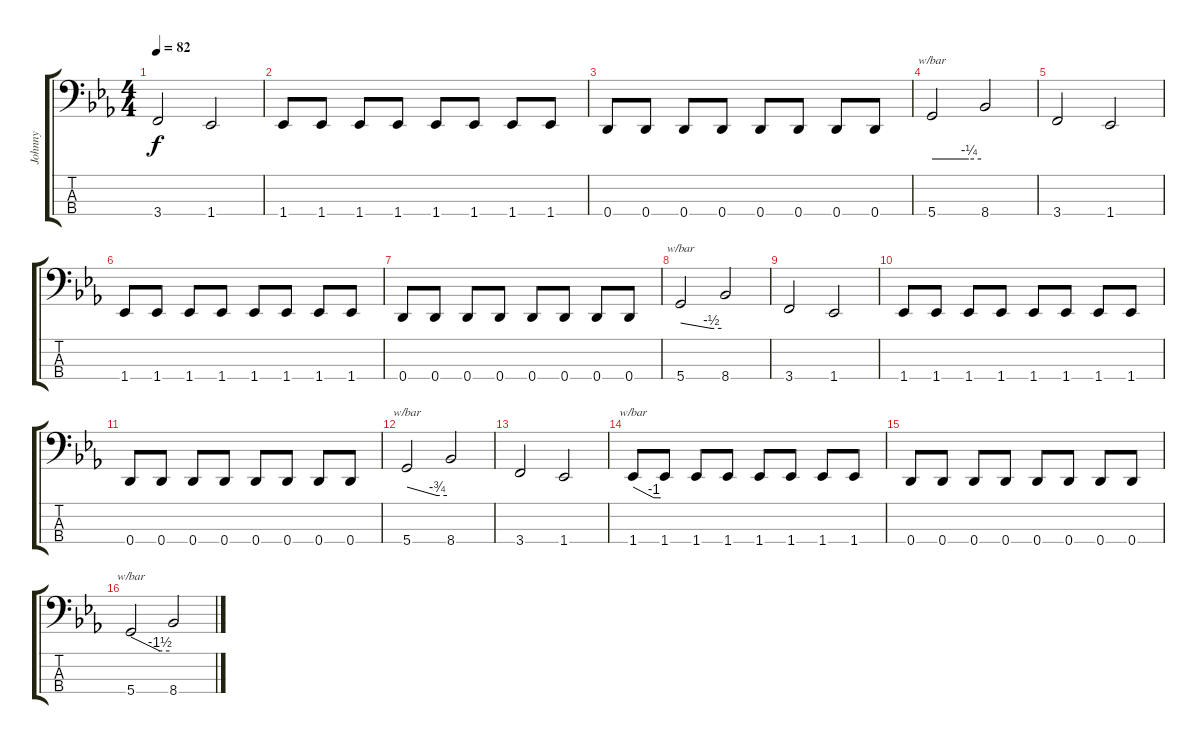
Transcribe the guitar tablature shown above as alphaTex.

\track ("Johnny" "Johnny") {instrument electricbasspick}
\staff {score tabs}
\tuning (G2 D2 A1 D1) {hide}
\ts (4 4)
\tempo 82
\clef f4
\ks eb
3.4.2{dy f} 1.4.2 |
1.4.8 1.4.8 1.4.8 1.4.8 1.4.8 1.4.8 1.4.8 1.4.8 |
0.4.8 0.4.8 0.4.8 0.4.8 0.4.8 0.4.8 0.4.8 0.4.8 |
5.4.2{tbe (custom default 0 0 45 -1 60 -1)} 8.4.2 |
3.4.2 1.4.2 |
1.4.8 1.4.8 1.4.8 1.4.8 1.4.8 1.4.8 1.4.8 1.4.8 |
0.4.8 0.4.8 0.4.8 0.4.8 0.4.8 0.4.8 0.4.8 0.4.8 |
5.4.2{tbe (custom default 0 0 45 -2 60 -2)} 8.4.2 |
3.4.2 1.4.2 |
1.4.8 1.4.8 1.4.8 1.4.8 1.4.8 1.4.8 1.4.8 1.4.8 |
0.4.8 0.4.8 0.4.8 0.4.8 0.4.8 0.4.8 0.4.8 0.4.8 |
5.4.2{tbe (custom default 0 0 45 -3 60 -3)} 8.4.2 |
3.4.2 1.4.2 |
1.4.8{tbe (custom default 0 0 45 -4 60 -4)} 1.4.8 1.4.8 1.4.8 1.4.8 1.4.8 1.4.8 1.4.8 |
0.4.8 0.4.8 0.4.8 0.4.8 0.4.8 0.4.8 0.4.8 0.4.8 |
5.4.2{tbe (custom default 0 0 45 -6 60 -6)} 8.4.2
